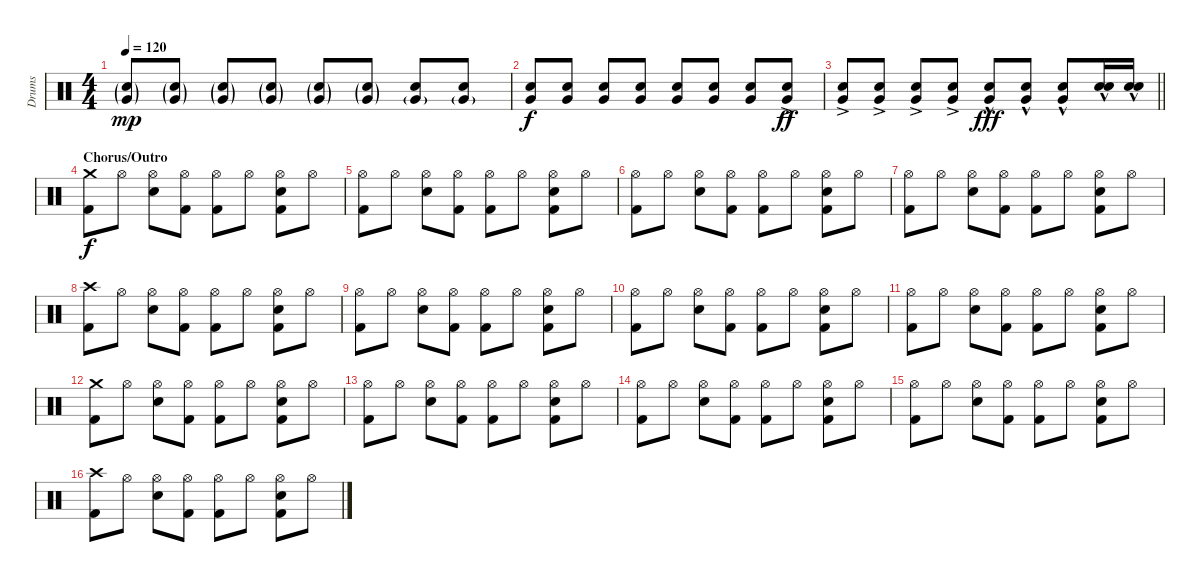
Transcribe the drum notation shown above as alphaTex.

\track ("Drums" "Drums") {instrument percussion}
\staff {score}
\articulation defaults
\ts (4 4)
\tempo 120
\clef neutral
\ks c
("Very Low Tom (hit)"{g} "Electric Snare (hit)"{g}).8{dy mp} ("Very Low Tom (hit)"{g} "Electric Snare (hit)"{g}).8 ("Very Low Tom (hit)"{g} "Electric Snare (hit)"{g}).8 ("Very Low Tom (hit)"{g} "Electric Snare (hit)"{g}).8 ("Very Low Tom (hit)"{g} "Electric Snare (hit)"{g}).8 ("Very Low Tom (hit)"{g} "Electric Snare (hit)"{g}).8 ("Very Low Tom (hit)"{g} "Electric Snare (hit)").8 ("Very Low Tom (hit)"{g} "Electric Snare (hit)").8 |
("Very Low Tom (hit)" "Electric Snare (hit)").8{dy f} ("Very Low Tom (hit)" "Electric Snare (hit)").8 ("Very Low Tom (hit)" "Electric Snare (hit)").8 ("Very Low Tom (hit)" "Electric Snare (hit)").8 ("Very Low Tom (hit)" "Electric Snare (hit)").8 ("Very Low Tom (hit)" "Electric Snare (hit)").8 ("Very Low Tom (hit)" "Electric Snare (hit)").8 ("Very Low Tom (hit)"{ac} "Electric Snare (hit)"{ac}).8{dy ff} |
\barLineRight lightlight
("Very Low Tom (hit)"{ac} "Electric Snare (hit)"{ac}).8 ("Very Low Tom (hit)"{ac} "Electric Snare (hit)"{ac}).8 ("Very Low Tom (hit)"{ac} "Electric Snare (hit)"{ac}).8 ("Very Low Tom (hit)"{ac} "Electric Snare (hit)"{ac}).8 ("Very Low Tom (hit)"{hac} "Electric Snare (hit)"{hac}).8{dy fff} ("Very Low Tom (hit)"{hac} "Electric Snare (hit)"{hac}).8 ("Very Low Tom (hit)"{hac} "Electric Snare (hit)"{hac}).8 ("Electric Snare (hit)"{hac} "Electric Snare (hit)"{hac}).16 ("Electric Snare (hit)"{hac} "Electric Snare (hit)"{hac}).16 |
\section ("" "Chorus/Outro")
("Crash medium (hit)" "Kick (hit) 2").8{dy f} "Hi-Hat (open)".8 ("Hi-Hat (open)" "Electric Snare (hit)").8 ("Hi-Hat (open)" "Kick (hit) 2").8 ("Hi-Hat (open)" "Kick (hit) 2").8 "Hi-Hat (open)".8 ("Hi-Hat (open)" "Electric Snare (hit)" "Kick (hit) 2").8 "Hi-Hat (open)".8 |
("Hi-Hat (open)" "Kick (hit) 2").8 "Hi-Hat (open)".8 ("Hi-Hat (open)" "Electric Snare (hit)").8 ("Hi-Hat (open)" "Kick (hit) 2").8 ("Hi-Hat (open)" "Kick (hit) 2").8 "Hi-Hat (open)".8 ("Hi-Hat (open)" "Electric Snare (hit)" "Kick (hit) 2").8 "Hi-Hat (open)".8 |
("Hi-Hat (open)" "Kick (hit) 2").8 "Hi-Hat (open)".8 ("Hi-Hat (open)" "Electric Snare (hit)").8 ("Hi-Hat (open)" "Kick (hit) 2").8 ("Hi-Hat (open)" "Kick (hit) 2").8 "Hi-Hat (open)".8 ("Hi-Hat (open)" "Electric Snare (hit)" "Kick (hit) 2").8 "Hi-Hat (open)".8 |
("Hi-Hat (open)" "Kick (hit) 2").8 "Hi-Hat (open)".8 ("Hi-Hat (open)" "Electric Snare (hit)").8 ("Hi-Hat (open)" "Kick (hit) 2").8 ("Hi-Hat (open)" "Kick (hit) 2").8 "Hi-Hat (open)".8 ("Hi-Hat (open)" "Electric Snare (hit)" "Kick (hit) 2").8 "Hi-Hat (open)".8 |
("Crash high (hit)" "Kick (hit) 2").8 "Hi-Hat (open)".8 ("Hi-Hat (open)" "Electric Snare (hit)").8 ("Hi-Hat (open)" "Kick (hit) 2").8 ("Hi-Hat (open)" "Kick (hit) 2").8 "Hi-Hat (open)".8 ("Hi-Hat (open)" "Electric Snare (hit)" "Kick (hit) 2").8 "Hi-Hat (open)".8 |
("Hi-Hat (open)" "Kick (hit) 2").8 "Hi-Hat (open)".8 ("Hi-Hat (open)" "Electric Snare (hit)").8 ("Hi-Hat (open)" "Kick (hit) 2").8 ("Hi-Hat (open)" "Kick (hit) 2").8 "Hi-Hat (open)".8 ("Hi-Hat (open)" "Electric Snare (hit)" "Kick (hit) 2").8 "Hi-Hat (open)".8 |
("Hi-Hat (open)" "Kick (hit) 2").8 "Hi-Hat (open)".8 ("Hi-Hat (open)" "Electric Snare (hit)").8 ("Hi-Hat (open)" "Kick (hit) 2").8 ("Hi-Hat (open)" "Kick (hit) 2").8 "Hi-Hat (open)".8 ("Hi-Hat (open)" "Electric Snare (hit)" "Kick (hit) 2").8 "Hi-Hat (open)".8 |
("Hi-Hat (open)" "Kick (hit) 2").8 "Hi-Hat (open)".8 ("Hi-Hat (open)" "Electric Snare (hit)").8 ("Hi-Hat (open)" "Kick (hit) 2").8 ("Hi-Hat (open)" "Kick (hit) 2").8 "Hi-Hat (open)".8 ("Hi-Hat (open)" "Electric Snare (hit)" "Kick (hit) 2").8 "Hi-Hat (open)".8 |
("Crash medium (hit)" "Kick (hit) 2").8 "Hi-Hat (open)".8 ("Hi-Hat (open)" "Electric Snare (hit)").8 ("Hi-Hat (open)" "Kick (hit) 2").8 ("Hi-Hat (open)" "Kick (hit) 2").8 "Hi-Hat (open)".8 ("Hi-Hat (open)" "Electric Snare (hit)" "Kick (hit) 2").8 "Hi-Hat (open)".8 |
("Hi-Hat (open)" "Kick (hit) 2").8 "Hi-Hat (open)".8 ("Hi-Hat (open)" "Electric Snare (hit)").8 ("Hi-Hat (open)" "Kick (hit) 2").8 ("Hi-Hat (open)" "Kick (hit) 2").8 "Hi-Hat (open)".8 ("Hi-Hat (open)" "Electric Snare (hit)" "Kick (hit) 2").8 "Hi-Hat (open)".8 |
("Hi-Hat (open)" "Kick (hit) 2").8 "Hi-Hat (open)".8 ("Hi-Hat (open)" "Electric Snare (hit)").8 ("Hi-Hat (open)" "Kick (hit) 2").8 ("Hi-Hat (open)" "Kick (hit) 2").8 "Hi-Hat (open)".8 ("Hi-Hat (open)" "Electric Snare (hit)" "Kick (hit) 2").8 "Hi-Hat (open)".8 |
("Hi-Hat (open)" "Kick (hit) 2").8 "Hi-Hat (open)".8 ("Hi-Hat (open)" "Electric Snare (hit)").8 ("Hi-Hat (open)" "Kick (hit) 2").8 ("Hi-Hat (open)" "Kick (hit) 2").8 "Hi-Hat (open)".8 ("Hi-Hat (open)" "Electric Snare (hit)" "Kick (hit) 2").8 "Hi-Hat (open)".8 |
("Crash high (hit)" "Kick (hit) 2").8 "Hi-Hat (open)".8 ("Hi-Hat (open)" "Electric Snare (hit)").8 ("Hi-Hat (open)" "Kick (hit) 2").8 ("Hi-Hat (open)" "Kick (hit) 2").8 "Hi-Hat (open)".8 ("Hi-Hat (open)" "Electric Snare (hit)" "Kick (hit) 2").8 "Hi-Hat (open)".8
